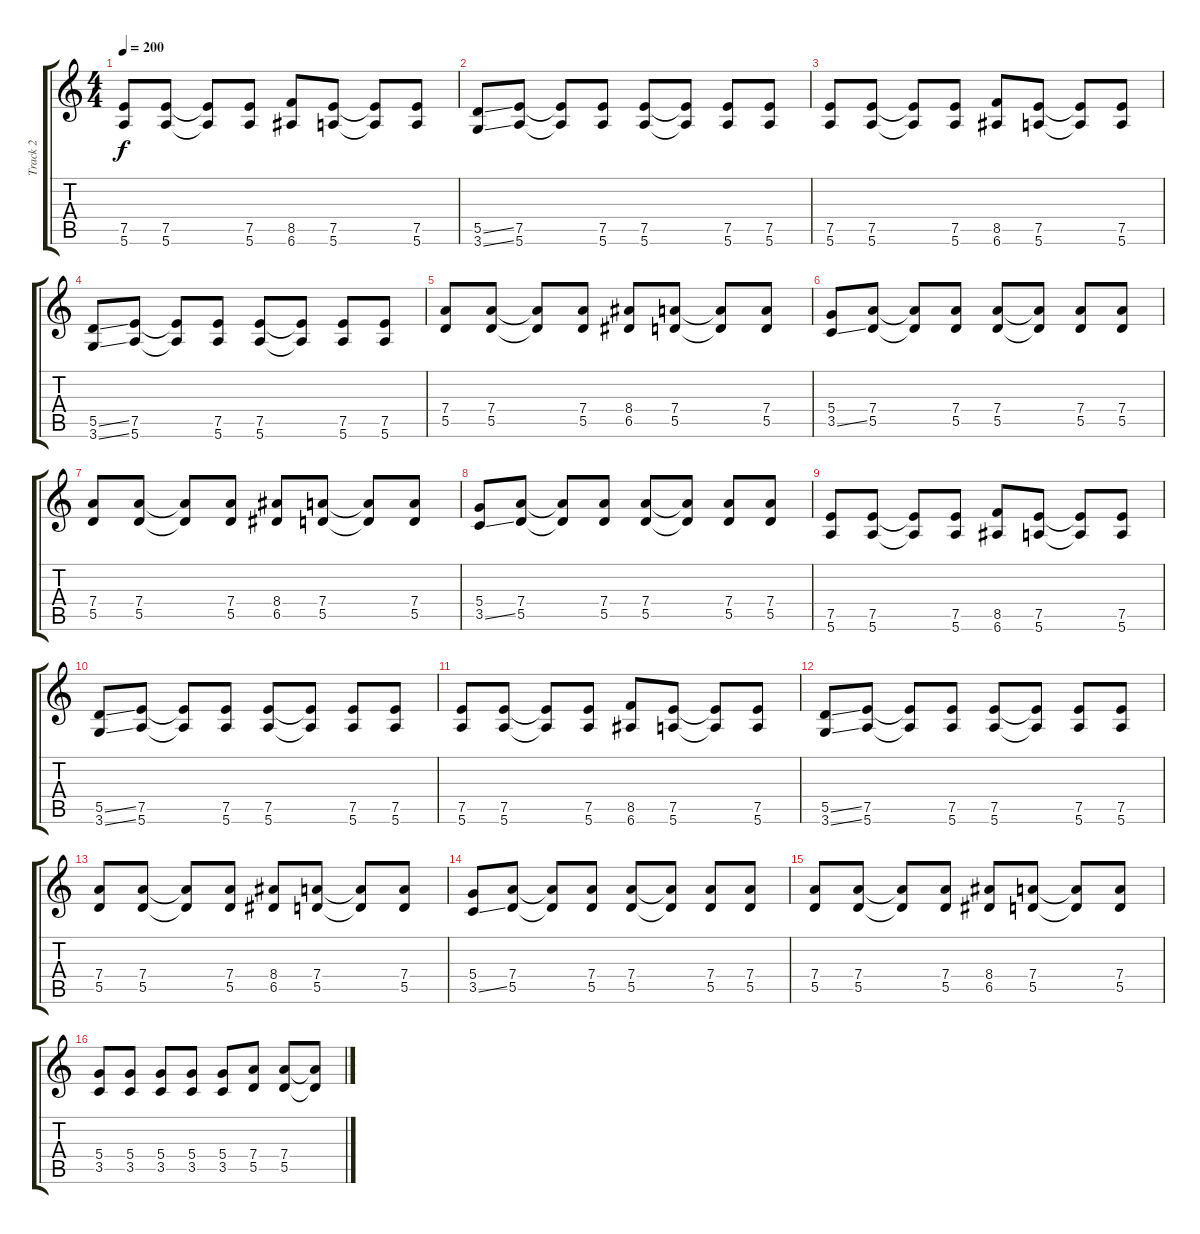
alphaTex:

\track ("Track 2" "Track 2") {instrument distortionguitar}
\staff {score tabs}
\tuning (E4 B3 G3 D3 A2 E2) {hide}
\ts (4 4)
\tempo 200
\clef g2
\ks c
(7.5 5.6).8{dy f} (7.5 5.6).8 (7.5{t} 5.6{t}).8 (7.5 5.6).8 (8.5 6.6).8 (7.5 5.6).8 (7.5{t} 5.6{t}).8 (7.5 5.6).8 |
(5.5{ss} 3.6{ss}).8 (7.5 5.6).8 (7.5{t} 5.6{t}).8 (7.5 5.6).8 (7.5 5.6).8 (7.5{t} 5.6{t}).8 (7.5 5.6).8 (7.5 5.6).8 |
(7.5 5.6).8 (7.5 5.6).8 (7.5{t} 5.6{t}).8 (7.5 5.6).8 (8.5 6.6).8 (7.5 5.6).8 (7.5{t} 5.6{t}).8 (7.5 5.6).8 |
(5.5{ss} 3.6{ss}).8 (7.5 5.6).8 (7.5{t} 5.6{t}).8 (7.5 5.6).8 (7.5 5.6).8 (7.5{t} 5.6{t}).8 (7.5 5.6).8 (7.5 5.6).8 |
(7.4 5.5).8 (7.4 5.5).8 (7.4{t} 5.5{t}).8 (7.4 5.5).8 (8.4 6.5).8 (7.4 5.5).8 (7.4{t} 5.5{t}).8 (7.4 5.5).8 |
(5.4 3.5{ss}).8 (7.4 5.5).8 (7.4{t} 5.5{t}).8 (7.4 5.5).8 (7.4 5.5).8 (7.4{t} 5.5{t}).8 (7.4 5.5).8 (7.4 5.5).8 |
(7.4 5.5).8 (7.4 5.5).8 (7.4{t} 5.5{t}).8 (7.4 5.5).8 (8.4 6.5).8 (7.4 5.5).8 (7.4{t} 5.5{t}).8 (7.4 5.5).8 |
(5.4 3.5{ss}).8 (7.4 5.5).8 (7.4{t} 5.5{t}).8 (7.4 5.5).8 (7.4 5.5).8 (7.4{t} 5.5{t}).8 (7.4 5.5).8 (7.4 5.5).8 |
(7.5 5.6).8 (7.5 5.6).8 (7.5{t} 5.6{t}).8 (7.5 5.6).8 (8.5 6.6).8 (7.5 5.6).8 (7.5{t} 5.6{t}).8 (7.5 5.6).8 |
(5.5{ss} 3.6{ss}).8 (7.5 5.6).8 (7.5{t} 5.6{t}).8 (7.5 5.6).8 (7.5 5.6).8 (7.5{t} 5.6{t}).8 (7.5 5.6).8 (7.5 5.6).8 |
(7.5 5.6).8 (7.5 5.6).8 (7.5{t} 5.6{t}).8 (7.5 5.6).8 (8.5 6.6).8 (7.5 5.6).8 (7.5{t} 5.6{t}).8 (7.5 5.6).8 |
(5.5{ss} 3.6{ss}).8 (7.5 5.6).8 (7.5{t} 5.6{t}).8 (7.5 5.6).8 (7.5 5.6).8 (7.5{t} 5.6{t}).8 (7.5 5.6).8 (7.5 5.6).8 |
(7.4 5.5).8 (7.4 5.5).8 (7.4{t} 5.5{t}).8 (7.4 5.5).8 (8.4 6.5).8 (7.4 5.5).8 (7.4{t} 5.5{t}).8 (7.4 5.5).8 |
(5.4 3.5{ss}).8 (7.4 5.5).8 (7.4{t} 5.5{t}).8 (7.4 5.5).8 (7.4 5.5).8 (7.4{t} 5.5{t}).8 (7.4 5.5).8 (7.4 5.5).8 |
(7.4 5.5).8 (7.4 5.5).8 (7.4{t} 5.5{t}).8 (7.4 5.5).8 (8.4 6.5).8 (7.4 5.5).8 (7.4{t} 5.5{t}).8 (7.4 5.5).8 |
(5.4 3.5).8 (5.4 3.5).8 (5.4 3.5).8 (5.4 3.5).8 (5.4 3.5).8 (7.4 5.5).8 (7.4 5.5).8 (7.4{t} 5.5{t}).8
